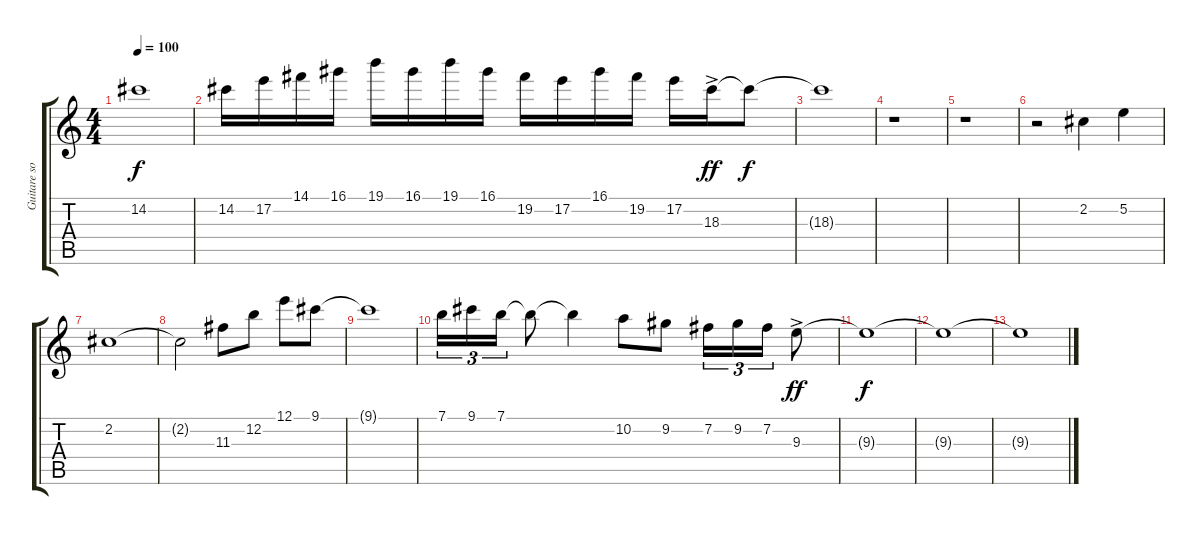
\track ("Guitare solo" "Guitare so") {instrument acousticguitarsteel}
\staff {score tabs}
\tuning (E4 B3 G3 D3 A2 E2) {hide}
\ts (4 4)
\tempo 100
\clef g2
\ks c
14.2{t}.1{dy f} |
14.2.16 17.2.16 14.1.16 16.1.16 19.1.16 16.1.16 19.1.16 16.1.16 19.2.16 17.2.16 16.1.16 19.2.16 17.2.16 18.3{ac}.16{dy ff} 18.3{t}.8{dy f} |
18.3{t}.1 |
r.1 |
r.1 |
r.2 2.2.4 5.2.4 |
2.2.1 |
2.2{t}.2 11.3.8 12.2.8 12.1.8 9.1.8 |
9.1{t}.1 |
7.1.16{tu (3 2)} 9.1.16{tu (3 2)} 7.1.16{tu (3 2)} 7.1{t}.8 7.1{t}.4 10.2.8 9.2.8 7.2.16{tu (3 2)} 9.2.16{tu (3 2)} 7.2.16{tu (3 2)} 9.3{ac}.8{dy ff} |
9.3{t}.1{dy f} |
9.3{t}.1 |
9.3{t}.1
